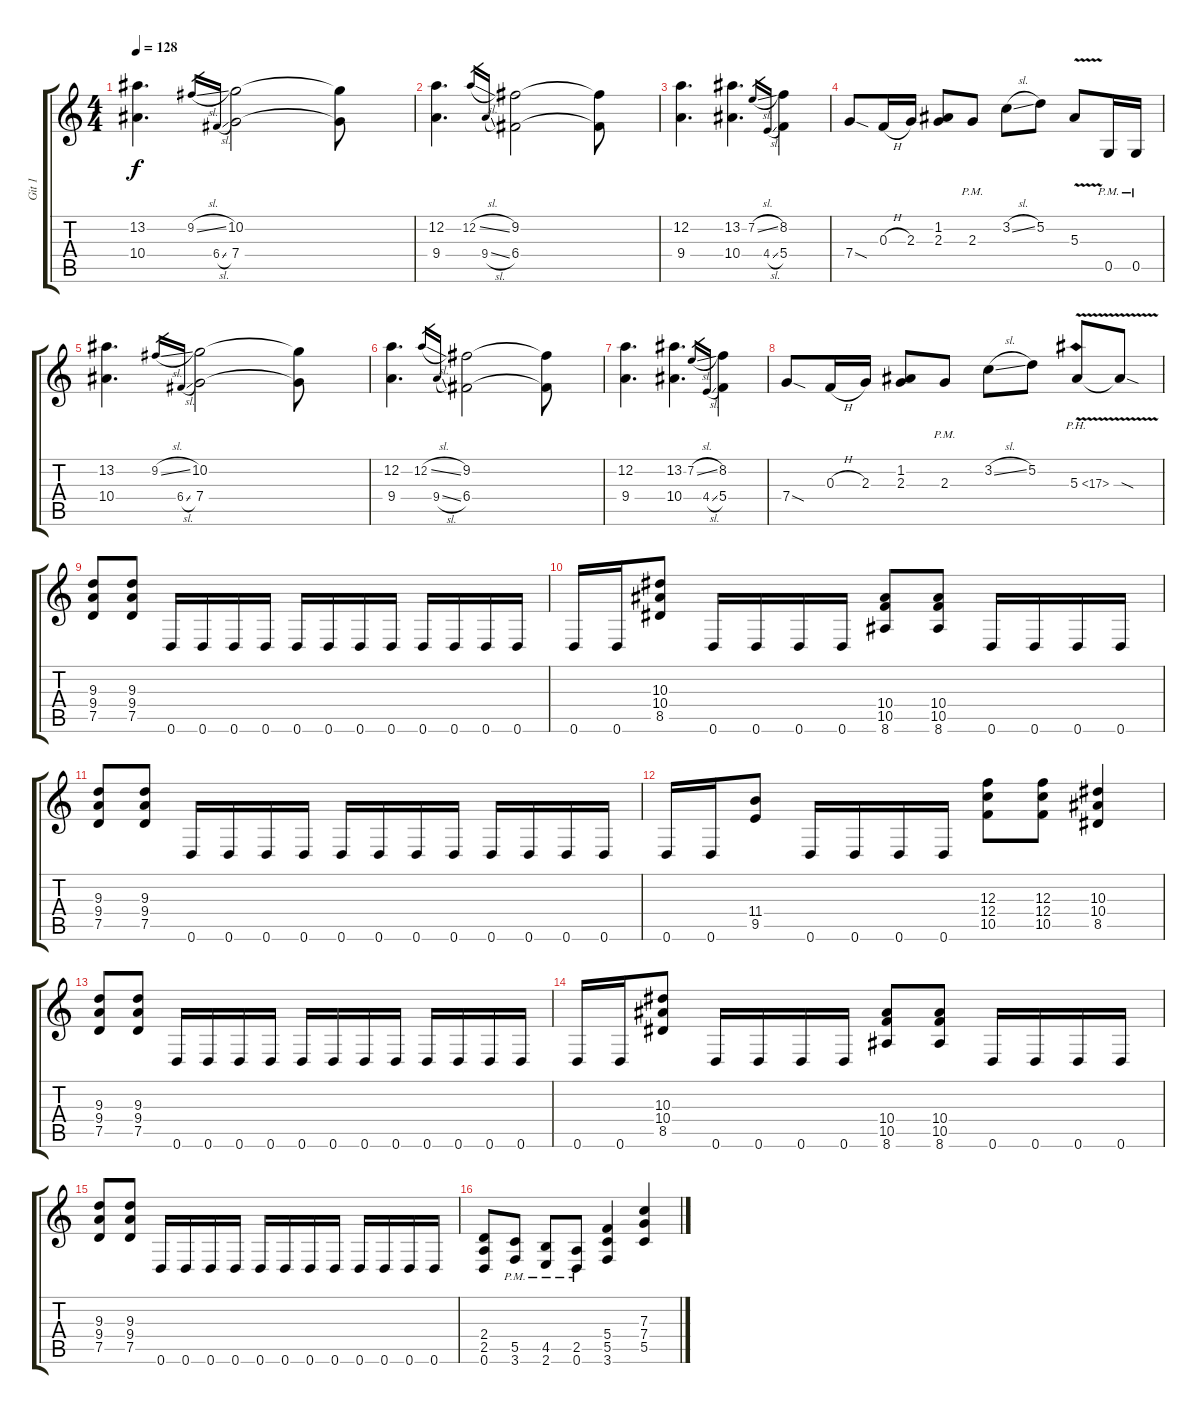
\track ("Git 1" "Git 1") {instrument distortionguitar}
\staff {score tabs}
\tuning (D4 A3 F3 C3 G2 D2) {hide}
\ts (4 4)
\tempo 128
\clef g2
\ks c
(13.2 10.4).4{d dy f} 9.2{sl}.16{gr} 6.4{sl}.16{gr} (10.2 7.4).2 (10.2{t} 7.4{t}).8 |
(12.2 9.4).4{d} 12.2{sl}.16{gr} 9.4{sl}.16{gr} (9.2 6.4).2 (9.2{t} 6.4{t}).8 |
(12.2 9.4).4{d} (13.2 10.4).4{d} 7.2{sl}.16{gr} 4.4{sl}.16{gr} (8.2 5.4).4 |
7.4{sod}.8 0.3{h}.16 2.3.16 (1.2 2.3).8 2.3{pm}.8 3.2{sl}.8 5.2.8 5.3{v}.8 0.5{pm}.16 0.5{pm}.16 |
(13.2 10.4).4{d} 9.2{sl}.16{gr} 6.4{sl}.16{gr} (10.2 7.4).2 (10.2{t} 7.4{t}).8 |
(12.2 9.4).4{d} 12.2{sl}.16{gr} 9.4{sl}.16{gr} (9.2 6.4).2 (9.2{t} 6.4{t}).8 |
(12.2 9.4).4{d} (13.2 10.4).4{d} 7.2{sl}.16{gr} 4.4{sl}.16{gr} (8.2 5.4).4 |
7.4{sod}.8 0.3{h}.16 2.3.16 (1.2 2.3).8 2.3{pm}.8 3.2{sl}.8 5.2.8 5.3{ph 12 v}.8 5.3{sod t}.8 |
(9.3 9.4 7.5).8 (9.3 9.4 7.5).8 0.6.16 0.6.16 0.6.16 0.6.16 0.6.16 0.6.16 0.6.16 0.6.16 0.6.16 0.6.16 0.6.16 0.6.16 |
0.6.16 0.6.16 (10.3 10.4 8.5).8 0.6.16 0.6.16 0.6.16 0.6.16 (10.4 10.5 8.6).8 (10.4 10.5 8.6).8 0.6.16 0.6.16 0.6.16 0.6.16 |
(9.3 9.4 7.5).8 (9.3 9.4 7.5).8 0.6.16 0.6.16 0.6.16 0.6.16 0.6.16 0.6.16 0.6.16 0.6.16 0.6.16 0.6.16 0.6.16 0.6.16 |
0.6.16 0.6.16 (11.4 9.5).8 0.6.16 0.6.16 0.6.16 0.6.16 (12.3 12.4 10.5).8 (12.3 12.4 10.5).8 (10.3 10.4 8.5).4 |
(9.3 9.4 7.5).8 (9.3 9.4 7.5).8 0.6.16 0.6.16 0.6.16 0.6.16 0.6.16 0.6.16 0.6.16 0.6.16 0.6.16 0.6.16 0.6.16 0.6.16 |
0.6.16 0.6.16 (10.3 10.4 8.5).8 0.6.16 0.6.16 0.6.16 0.6.16 (10.4 10.5 8.6).8 (10.4 10.5 8.6).8 0.6.16 0.6.16 0.6.16 0.6.16 |
(9.3 9.4 7.5).8 (9.3 9.4 7.5).8 0.6.16 0.6.16 0.6.16 0.6.16 0.6.16 0.6.16 0.6.16 0.6.16 0.6.16 0.6.16 0.6.16 0.6.16 |
(2.4 2.5 0.6).8 (5.5{pm} 3.6{pm}).8 (4.5{pm} 2.6{pm}).8 (2.5{pm} 0.6{pm}).8 (5.4 5.5 3.6).4 (7.3 7.4 5.5).4
